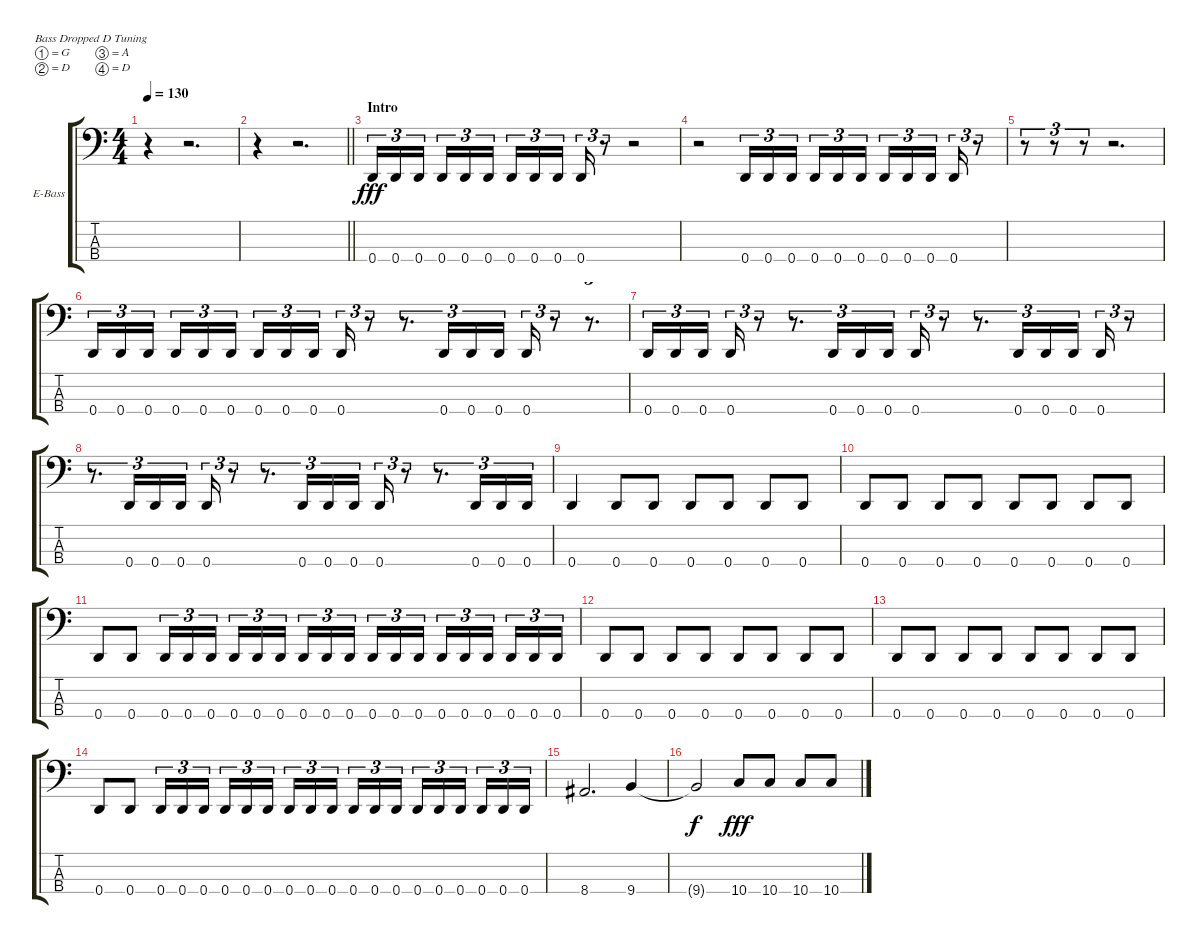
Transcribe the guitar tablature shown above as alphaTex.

\bracketExtendMode groupsimilarinstruments
\firstSystemTrackNameOrientation horizontal
\otherSystemsTrackNameOrientation horizontal
\track ("Bass (Johnny)" "E-Bass") {instrument electricbasspick}
\staff {score tabs}
\tuning (G2 D2 A1 D1)
\ts (4 4)
\tempo 130
\clef f4
\ks c
r.4{dy fff} r.2{d} |
\barLineRight lightlight
r.4 r.2{d} |
\section ("" "Intro")
0.4.16{tu (3 2)} 0.4.16{tu (3 2)} 0.4.16{tu (3 2)} 0.4.16{tu (3 2)} 0.4.16{tu (3 2)} 0.4.16{tu (3 2)} 0.4.16{tu (3 2)} 0.4.16{tu (3 2)} 0.4.16{tu (3 2)} 0.4.16{tu (3 2)} r.8{tu (3 2)} r.2 |
r.2 0.4.16{tu (3 2)} 0.4.16{tu (3 2)} 0.4.16{tu (3 2)} 0.4.16{tu (3 2)} 0.4.16{tu (3 2)} 0.4.16{tu (3 2)} 0.4.16{tu (3 2)} 0.4.16{tu (3 2)} 0.4.16{tu (3 2)} 0.4.16{tu (3 2)} r.8{tu (3 2)} |
r.8{tu (3 2)} r.8{tu (3 2)} r.8{tu (3 2)} r.2{d} |
0.4.16{tu (3 2)} 0.4.16{tu (3 2)} 0.4.16{tu (3 2)} 0.4.16{tu (3 2)} 0.4.16{tu (3 2)} 0.4.16{tu (3 2)} 0.4.16{tu (3 2)} 0.4.16{tu (3 2)} 0.4.16{tu (3 2)} 0.4.16{tu (3 2)} r.8{tu (3 2)} r.8{d tu (3 2)} 0.4.16{tu (3 2)} 0.4.16{tu (3 2)} 0.4.16{tu (3 2)} 0.4.16{tu (3 2)} r.8{tu (3 2)} r.8{d tu (3 2)} |
0.4.16{tu (3 2)} 0.4.16{tu (3 2)} 0.4.16{tu (3 2)} 0.4.16{tu (3 2)} r.8{tu (3 2)} r.8{d tu (3 2)} 0.4.16{tu (3 2)} 0.4.16{tu (3 2)} 0.4.16{tu (3 2)} 0.4.16{tu (3 2)} r.8{tu (3 2)} r.8{d tu (3 2)} 0.4.16{tu (3 2)} 0.4.16{tu (3 2)} 0.4.16{tu (3 2)} 0.4.16{tu (3 2)} r.8{tu (3 2)} |
r.8{d tu (3 2)} 0.4.16{tu (3 2)} 0.4.16{tu (3 2)} 0.4.16{tu (3 2)} 0.4.16{tu (3 2)} r.8{tu (3 2)} r.8{d tu (3 2)} 0.4.16{tu (3 2)} 0.4.16{tu (3 2)} 0.4.16{tu (3 2)} 0.4.16{tu (3 2)} r.8{tu (3 2)} r.8{d tu (3 2)} 0.4.16{tu (3 2)} 0.4.16{tu (3 2)} 0.4.16{tu (3 2)} |
0.4.4 0.4.8 0.4.8 0.4.8 0.4.8 0.4.8 0.4.8 |
0.4.8 0.4.8 0.4.8 0.4.8 0.4.8 0.4.8 0.4.8 0.4.8 |
0.4.8 0.4.8 0.4.16{tu (3 2)} 0.4.16{tu (3 2)} 0.4.16{tu (3 2)} 0.4.16{tu (3 2)} 0.4.16{tu (3 2)} 0.4.16{tu (3 2)} 0.4.16{tu (3 2)} 0.4.16{tu (3 2)} 0.4.16{tu (3 2)} 0.4.16{tu (3 2)} 0.4.16{tu (3 2)} 0.4.16{tu (3 2)} 0.4.16{tu (3 2)} 0.4.16{tu (3 2)} 0.4.16{tu (3 2)} 0.4.16{tu (3 2)} 0.4.16{tu (3 2)} 0.4.16{tu (3 2)} |
0.4.8 0.4.8 0.4.8 0.4.8 0.4.8 0.4.8 0.4.8 0.4.8 |
0.4.8 0.4.8 0.4.8 0.4.8 0.4.8 0.4.8 0.4.8 0.4.8 |
0.4.8 0.4.8 0.4.16{tu (3 2)} 0.4.16{tu (3 2)} 0.4.16{tu (3 2)} 0.4.16{tu (3 2)} 0.4.16{tu (3 2)} 0.4.16{tu (3 2)} 0.4.16{tu (3 2)} 0.4.16{tu (3 2)} 0.4.16{tu (3 2)} 0.4.16{tu (3 2)} 0.4.16{tu (3 2)} 0.4.16{tu (3 2)} 0.4.16{tu (3 2)} 0.4.16{tu (3 2)} 0.4.16{tu (3 2)} 0.4.16{tu (3 2)} 0.4.16{tu (3 2)} 0.4.16{tu (3 2)} |
8.4.2{d} 9.4.4 |
9.4{t}.2{dy f} 10.4.8{dy fff} 10.4.8 10.4.8 10.4.8
